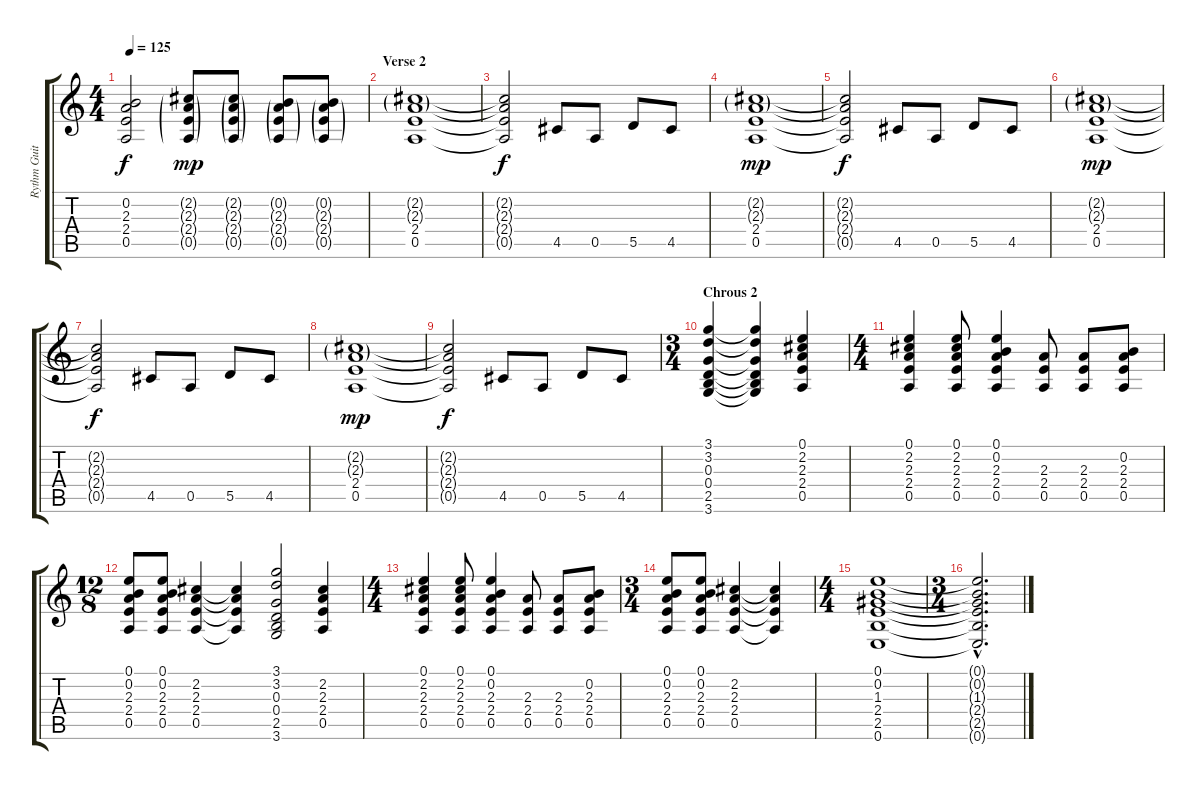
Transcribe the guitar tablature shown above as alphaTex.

\track ("Rythm Guitar" "Rythm Guit") {instrument distortionguitar}
\staff {score tabs}
\tuning (E4 B3 G3 D3 A2 E2) {hide}
\ts (4 4)
\tempo 125
\clef g2
\ks c
(0.2 2.3 2.4 0.5).2{dy f} (2.2{g} 2.3{g} 2.4{g} 0.5{g}).8{dy mp} (2.2{g} 2.3{g} 2.4{g} 0.5{g}).8 (0.2{g} 2.3{g} 2.4{g} 0.5{g}).8 (0.2{g} 2.3{g} 2.4{g} 0.5{g}).8 |
\section ("" "Verse 2")
(2.2{g} 2.3{g} 2.4 0.5).1 |
(2.2{t} 2.3{t} 2.4{t} 0.5{t}).2{dy f} 4.5.8 0.5.8 5.5.8 4.5.8 |
(2.2{g} 2.3{g} 2.4 0.5).1{dy mp} |
(2.2{t} 2.3{t} 2.4{t} 0.5{t}).2{dy f} 4.5.8 0.5.8 5.5.8 4.5.8 |
(2.2{g} 2.3{g} 2.4 0.5).1{dy mp} |
(2.2{t} 2.3{t} 2.4{t} 0.5{t}).2{dy f} 4.5.8 0.5.8 5.5.8 4.5.8 |
(2.2{g} 2.3{g} 2.4 0.5).1{dy mp} |
(2.2{t} 2.3{t} 2.4{t} 0.5{t}).2{dy f} 4.5.8 0.5.8 5.5.8 4.5.8 |
\ts (3 4)
\section ("" "Chrous 2")
(3.1 3.2 0.3 0.4 2.5 3.6).4 (3.1{t} 3.2{t} 0.3{t} 0.4{t} 2.5{t} 3.6{t}).4 (0.1 2.2 2.3 2.4 0.5).4 |
\ts (4 4)
(0.1 2.2 2.3 2.4 0.5).4 (0.1 2.2 2.3 2.4 0.5).8 (0.1 0.2 2.3 2.4 0.5).4 (2.3 2.4 0.5).8 (2.3 2.4 0.5).8 (0.2 2.3 2.4 0.5).8 |
\ts (12 8)
(0.1 0.2 2.3 2.4 0.5).8 (0.1 0.2 2.3 2.4 0.5).8 (2.2 2.3 2.4 0.5).4 (2.2{t} 2.3{t} 2.4{t} 0.5{t}).4 (3.1 3.2 0.3 0.4 2.5 3.6).2 (2.2 2.3 2.4 0.5).4 |
\ts (4 4)
(0.1 2.2 2.3 2.4 0.5).4 (0.1 2.2 2.3 2.4 0.5).8 (0.1 0.2 2.3 2.4 0.5).4 (2.3 2.4 0.5).8 (2.3 2.4 0.5).8 (0.2 2.3 2.4 0.5).8 |
\ts (3 4)
(0.1 0.2 2.3 2.4 0.5).8 (0.1 0.2 2.3 2.4 0.5).8 (2.2 2.3 2.4 0.5).4 (2.2{t} 2.3{t} 2.4{t} 0.5{t}).4 |
\ts (4 4)
(0.1 0.2 1.3 2.4 2.5 0.6).1 |
\ts (3 4)
(0.1{hac t} 0.2{hac t} 1.3{hac t} 2.4{hac t} 2.5{hac t} 0.6{hac t}).2{d}
